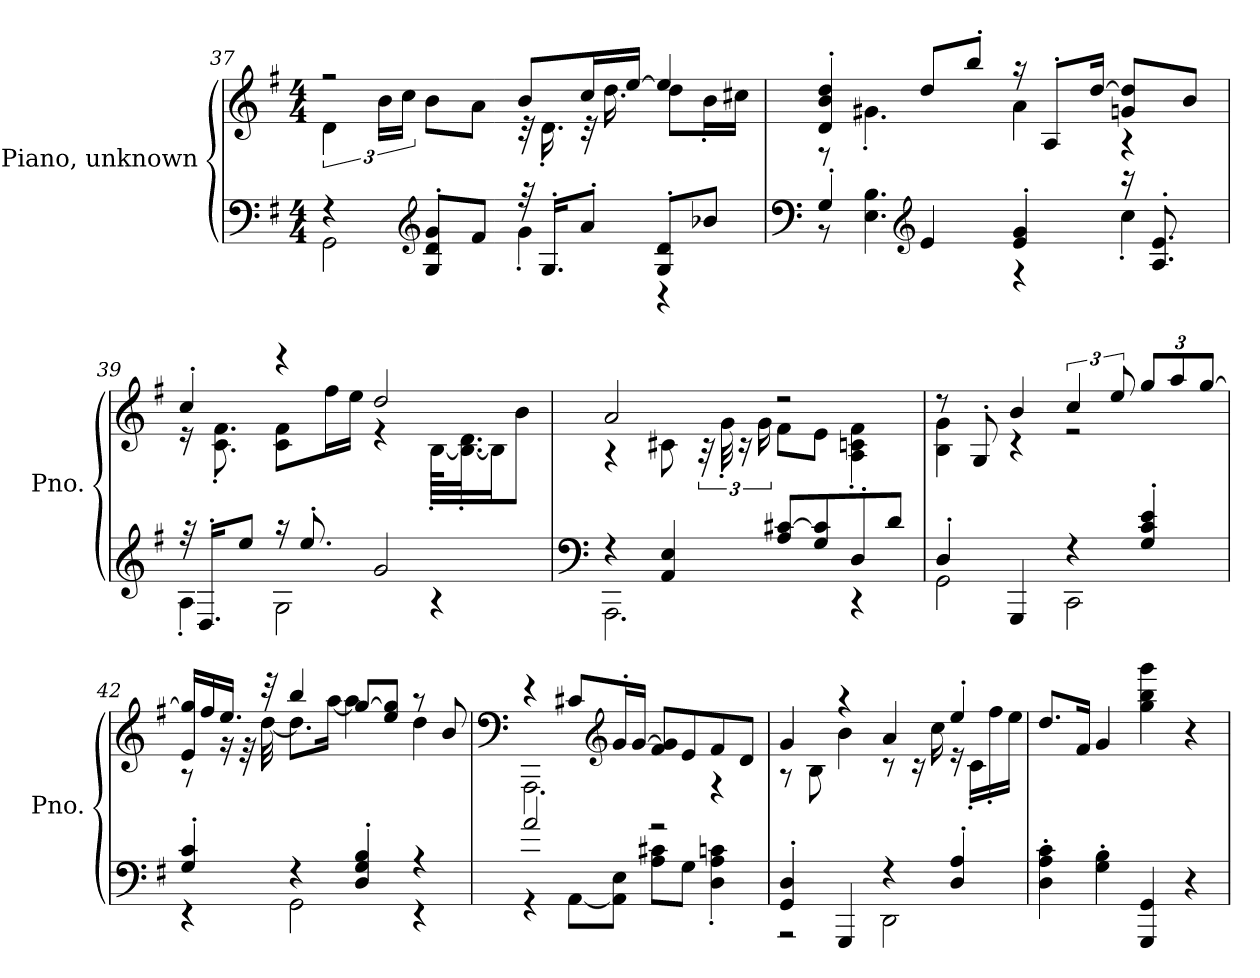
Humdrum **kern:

**kern	**kern
*part1	*part1
*staff2	*staff1
*I"Piano, unknown	*
*I'Pno.	*
!!LO:LB:g=z
*clefF4	*clefG2
*k[f#]	*k[f#]
*M4/4	*M4/4
=37	=37
*^	*^
4r	2GG\	2r	6d\
.	.	.	24b\LL
.	.	.	24cc\JJ
*clefG2	*	*	*
8G/' 8d/' 8g/'L	.	.	8b\L
8f#/J	.	.	8a\J
32r	4g'\	8b/L	32r
16.G'/KL	.	.	16.d'\
8a'/J	.	16cc/L	32r
.	.	.	16.dd\
.	.	[16ee/JJ	.
8G/' 8d/'L	4r	4ee/]	8dd\L
8b-X/J	.	.	16b'\L
.	.	.	16cc#X\JJ
=38	=38	=38	=38
*clefF4	*	*	*
4G'/	8r	4d/' 4b/' 4dd/'	8r
.	4.E\ 4.B\	.	4.g#X'\
*clefG2	*	*	*
4e/	.	8dd/L	.
.	.	8bb'/J	.
4e/' 4g/'	4r	16r	4a\
.	.	8A'/L	.
.	.	[16dd/Jk	.
16r	4cc'\	8gn/ 8dd/]L	4r
8.A/' 8.e/'	.	.	.
.	.	8b/J	.
!!LO:LB:g=z	!!
=39	=39	=39	=39
32r	4A'\	4cc'/	16r
16.D'/KL	.	.	.
.	.	.	8.c\' 8.f#\'
8ee/J	.	.	.
16r	2G\	4r	8c\ 8f#\L
8.ee'/	.	.	.
.	.	.	16ff#\L
.	.	.	16ee\JJ
2g/	.	2dd/	4r
.	4r	.	[64B'\KLLL
.	.	.	32.B\_' 32.d\'J
.	.	.	16B\J]
.	.	.	8b\J
=40	=40	=40	=40
*clefF4	*	*	*
4r	2.AAA\	2a/	4r
4AA/ 4E/	.	.	8c#X\
.	.	.	48r
.	.	.	48g'\
.	.	.	24r
.	.	.	24g\
8A/ [8c#X/L	.	2r	8f#\L
8G/ 8c#/]	.	.	8e\J
8D'/	4r	.	4A\' 4cn\' 4f#\'
8d/J	.	.	.
=41	=41	=41	=41
4D'/	2GG\	8r	4B\ 4g\
.	.	8G'/	.
4GGG/	.	4b/	4r
4r	2CC\	6cc/	2r
.	.	12ee/	.
*	*	*Xbrackettup	*
4G/' 4c/' 4e/'	.	12gg/L	.
.	.	12aa/	.
.	.	[12gg/J	.
!!LO:LB:g=z	!!
=42	=42	=42	=42
4G/' 4c/'	4r	16e/ 16gg/]LL	8r
.	.	16ff#/	.
.	.	16.ee/JJ	16r
.	.	.	32r
.	.	32r	[32dd\
4r	2GG\	4bb/	8.dd\L]
.	.	.	[16aa\Jk
4D/' 4G/' 4B/'	.	[8gg/L	4aa\]
.	.	8ee/ 8gg/]J	.
4r	4r	8r	4dd\
.	.	8b/	.
=43	=43	=43	=43
*	*	*clefF4	*
2a/	4r	4r	2.AAA\
.	[8AA\L	8c#X/L	.
*	*	*clefG2	*
.	8AA\] 8E\J	16g'/L	.
.	.	[16g/JJ	.
2r	8A\ 8c#X\L	8f#/ 8g/]L	.
.	8G\J	8e/	.
.	4D\' 4A\' 4cn\'	8f#/	4r
.	.	8d/J	.
=44	=44	=44	=44
4GG/' 4D/'	2r	4g/	8r
.	.	.	8B\
4GGG/	.	4r	4b\
4r	2DD\	4a/	8r
.	.	.	16r
.	.	.	16cc\
4D/' 4A/'	.	4ee'/	16r
.	.	.	16c'\LL
.	.	.	16ff#'\
.	.	.	16ee\JJ
*v	*v	*	*
*	*v	*v
!!LO:PB:g=z
=45	=45
4D\' 4A\' 4c\'	8.dd/L
.	16f#/Jk
4G\' 4B\'	4g/
4GGG/ 4GG/	4gg\ 4bb\ 4ggg\
4r	4r
=	=
*-	*-
